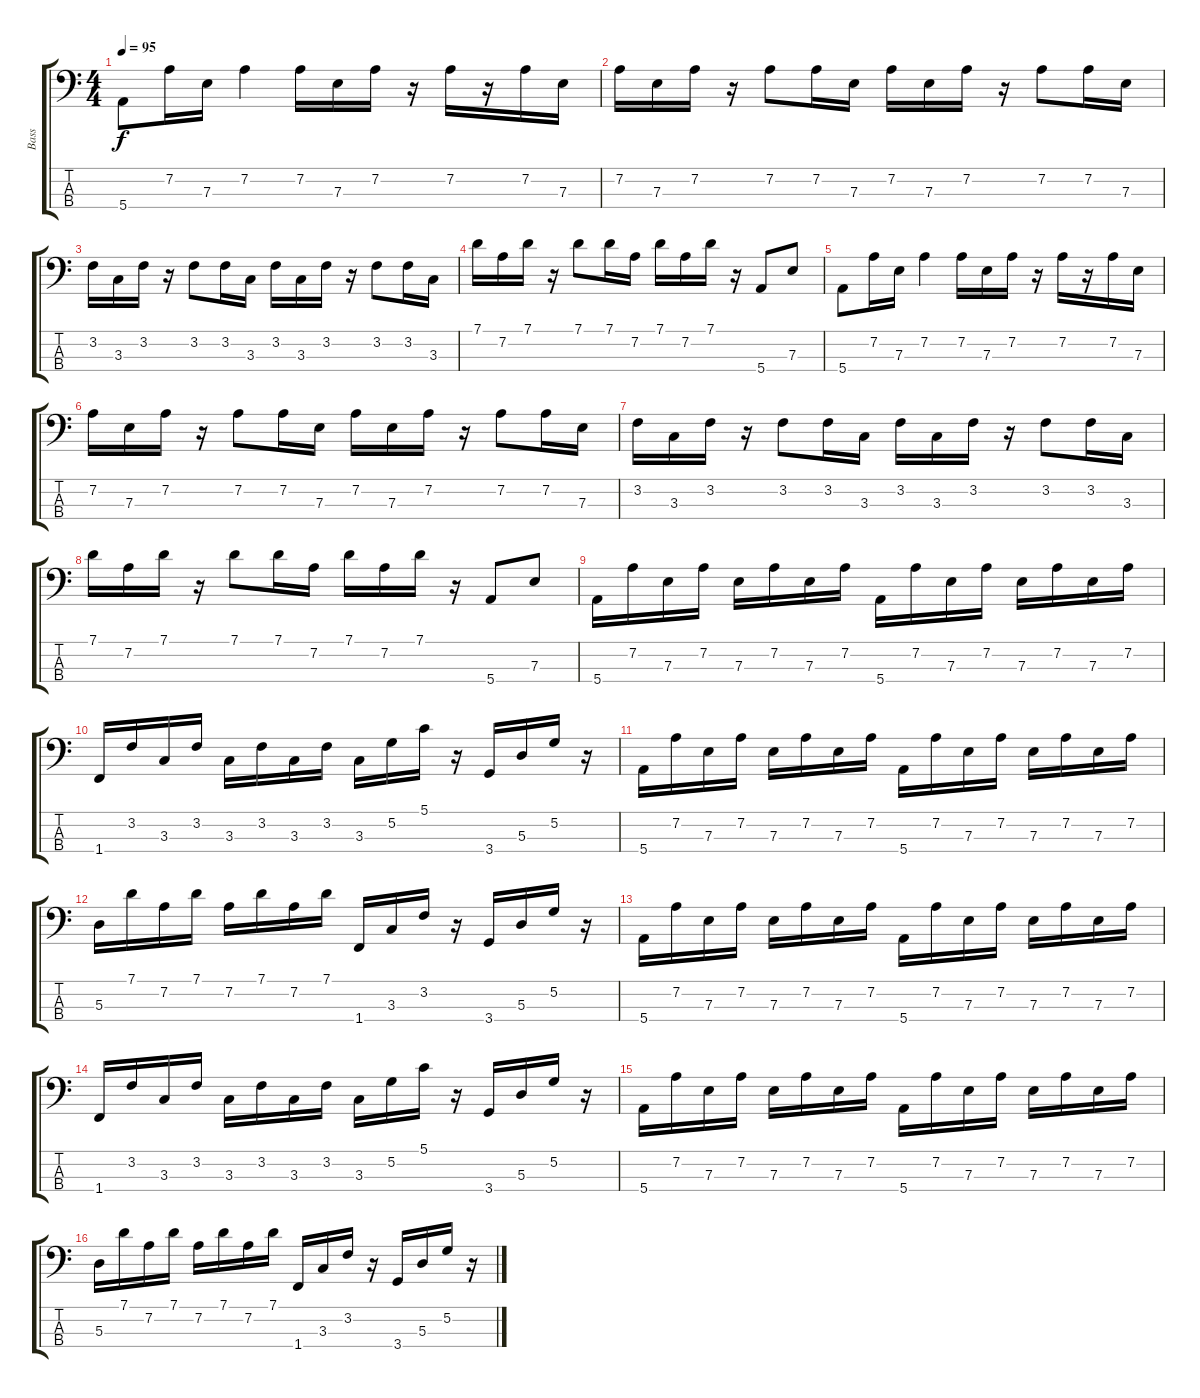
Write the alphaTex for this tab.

\track ("Bass" "Bass") {instrument slapbass2}
\staff {score tabs}
\tuning (G2 D2 A1 E1) {hide}
\ts (4 4)
\tempo 95
\tempo 90
\tempo 95
\clef f4
\ks c
5.4.8{dy f instrument slapbass2} 7.2.16 7.3.16 7.2.4 7.2.16 7.3.16 7.2.16 r.16 7.2.16 r.16 7.2.16 7.3.16 |
7.2.16 7.3.16 7.2.16 r.16 7.2.8 7.2.16 7.3.16 7.2.16 7.3.16 7.2.16 r.16 7.2.8 7.2.16 7.3.16 |
3.2.16 3.3.16 3.2.16 r.16 3.2.8 3.2.16 3.3.16 3.2.16 3.3.16 3.2.16 r.16 3.2.8 3.2.16 3.3.16 |
7.1.16 7.2.16 7.1.16 r.16 7.1.8 7.1.16 7.2.16 7.1.16 7.2.16 7.1.16 r.16 5.4.8 7.3.8 |
5.4.8 7.2.16 7.3.16 7.2.4 7.2.16 7.3.16 7.2.16 r.16 7.2.16 r.16 7.2.16 7.3.16 |
7.2.16 7.3.16 7.2.16 r.16 7.2.8 7.2.16 7.3.16 7.2.16 7.3.16 7.2.16 r.16 7.2.8 7.2.16 7.3.16 |
3.2.16 3.3.16 3.2.16 r.16 3.2.8 3.2.16 3.3.16 3.2.16 3.3.16 3.2.16 r.16 3.2.8 3.2.16 3.3.16 |
7.1.16 7.2.16 7.1.16 r.16 7.1.8 7.1.16 7.2.16 7.1.16 7.2.16 7.1.16 r.16 5.4.8 7.3.8 |
5.4.16 7.2.16 7.3.16 7.2.16 7.3.16 7.2.16 7.3.16 7.2.16 5.4.16 7.2.16 7.3.16 7.2.16 7.3.16 7.2.16 7.3.16 7.2.16 |
1.4.16 3.2.16 3.3.16 3.2.16 3.3.16 3.2.16 3.3.16 3.2.16 3.3.16 5.2.16 5.1.16 r.16 3.4.16 5.3.16 5.2.16 r.16 |
5.4.16 7.2.16 7.3.16 7.2.16 7.3.16 7.2.16 7.3.16 7.2.16 5.4.16 7.2.16 7.3.16 7.2.16 7.3.16 7.2.16 7.3.16 7.2.16 |
5.3.16 7.1.16 7.2.16 7.1.16 7.2.16 7.1.16 7.2.16 7.1.16 1.4.16 3.3.16 3.2.16 r.16 3.4.16 5.3.16 5.2.16 r.16 |
5.4.16 7.2.16 7.3.16 7.2.16 7.3.16 7.2.16 7.3.16 7.2.16 5.4.16 7.2.16 7.3.16 7.2.16 7.3.16 7.2.16 7.3.16 7.2.16 |
1.4.16 3.2.16 3.3.16 3.2.16 3.3.16 3.2.16 3.3.16 3.2.16 3.3.16 5.2.16 5.1.16 r.16 3.4.16 5.3.16 5.2.16 r.16 |
5.4.16 7.2.16 7.3.16 7.2.16 7.3.16 7.2.16 7.3.16 7.2.16 5.4.16 7.2.16 7.3.16 7.2.16 7.3.16 7.2.16 7.3.16 7.2.16 |
5.3.16 7.1.16 7.2.16 7.1.16 7.2.16 7.1.16 7.2.16 7.1.16 1.4.16 3.3.16 3.2.16 r.16 3.4.16 5.3.16 5.2.16 r.16
